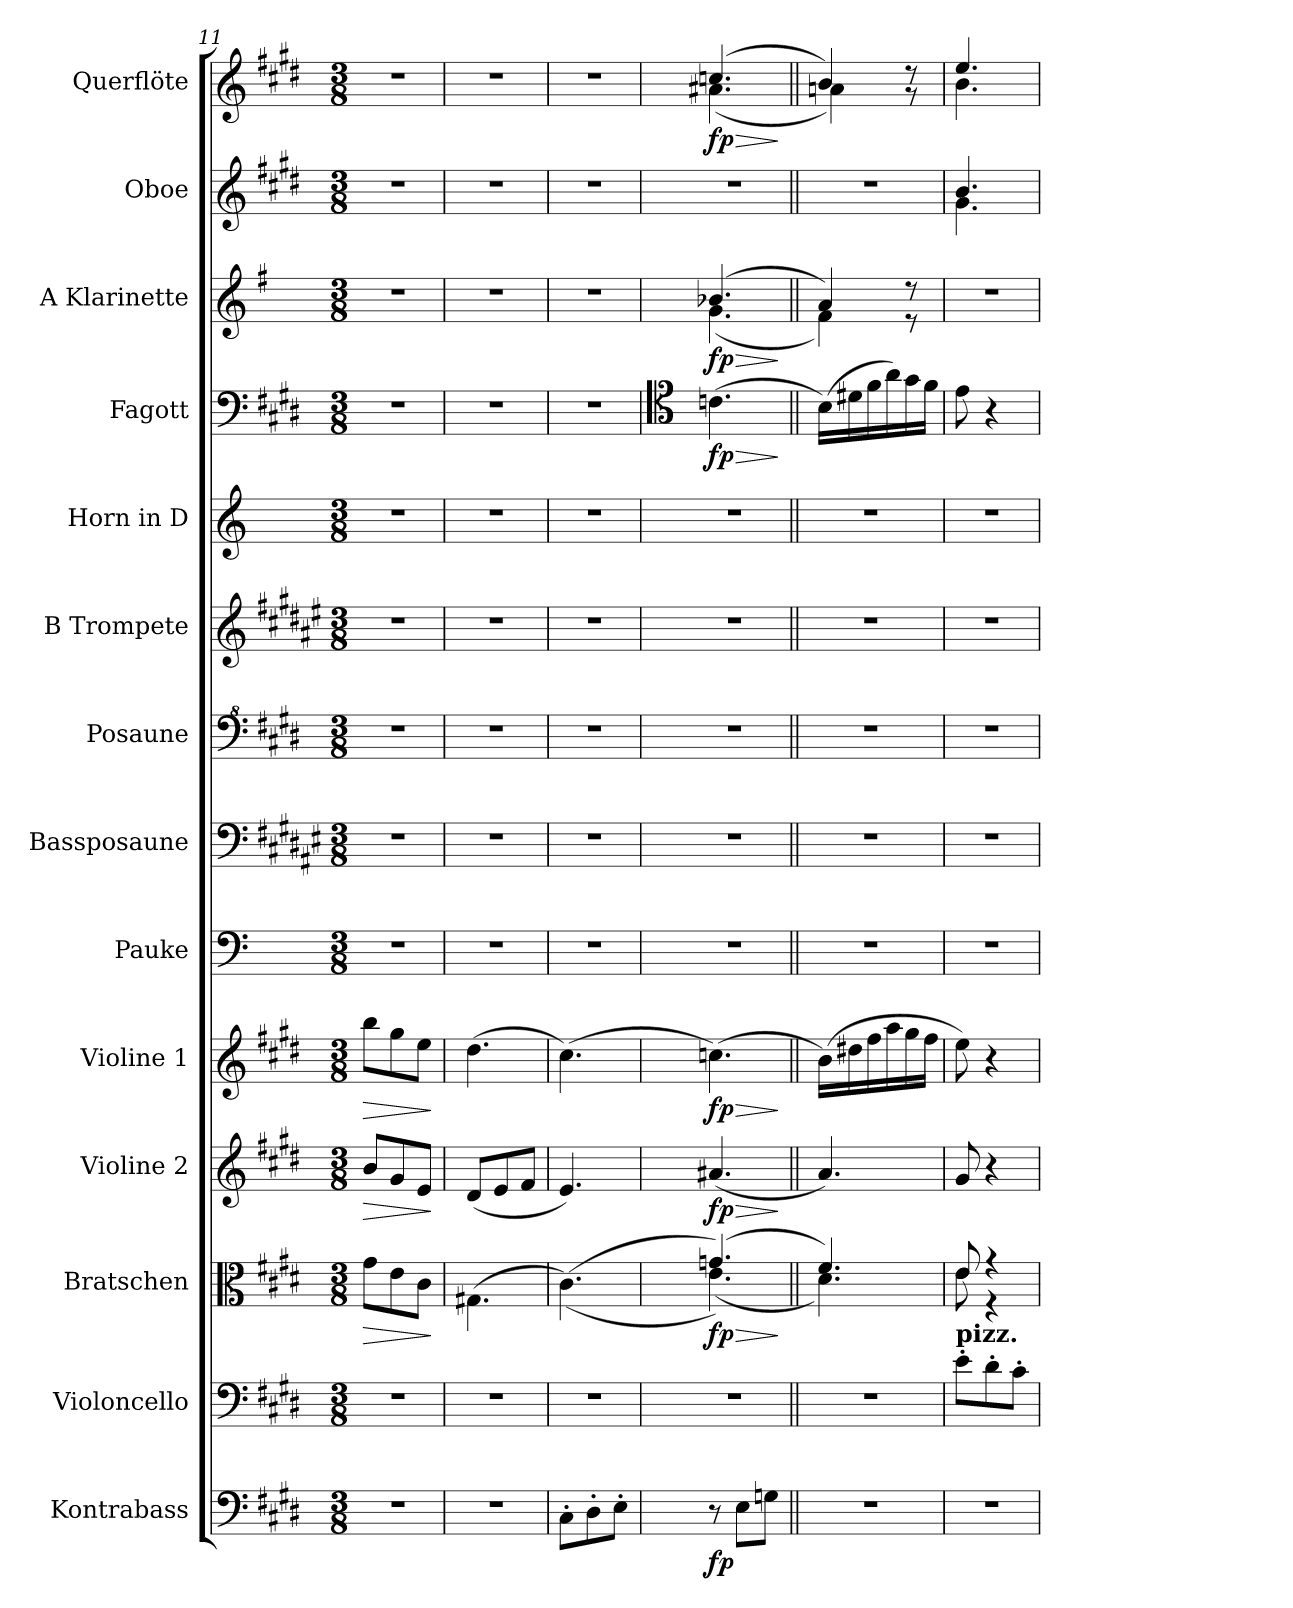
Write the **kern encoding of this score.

**kern	**dynam	**kern	**kern	**dynam	**kern	**dynam	**kern	**dynam	**kern	**kern	**kern	**kern	**kern	**kern	**dynam	**kern	**dynam	**kern	**kern	**dynam
*part14	*part14	*part13	*part12	*part12	*part11	*part11	*part10	*part10	*part9	*part8	*part7	*part6	*part5	*part4	*part4	*part3	*part3	*part2	*part1	*part1
*staff14	*staff14	*staff13	*staff12	*staff12	*staff11	*staff11	*staff10	*staff10	*staff9	*staff8	*staff7	*staff6	*staff5	*staff4	*staff4	*staff3	*staff3	*staff2	*staff1	*staff1
*I"Kontrabass	*	*I"Violoncello	*I"Bratschen	*	*I"Violine 2	*	*I"Violine 1	*	*I"Pauke	*I"Bassposaune	*I"Posaune	*I"B Trompete	*I"Horn in D	*I"Fagott	*	*I"A Klarinette	*	*I"Oboe	*I"Querflöte	*
*	*	*	*I'Bra	*	*	*	*I'Viol I.	*	*I'Pauke.	*I'BassP	*I'Posau	*I'B Trom	*	*I'Fag	*	*I'A Kla	*	*I'Oboe .	*I'QFl	*
*clefF4	*	*clefF4	*clefC3	*	*clefG2	*	*clefG2	*	*clefF4	*clefF4	*clefF^4	*clefG2	*clefG2	*clefF4	*	*clefG2	*	*clefG2	*clefG2	*
*ITrd7c12	*	*	*	*	*	*	*	*	*ITrd-2c-4	*ITrd1c2	*	*ITrd1c2	*ITrd-2c-4	*	*	*ITrd2c3	*	*	*	*
*k[f#c#g#d#]	*	*k[f#c#g#d#]	*k[f#c#g#d#]	*	*k[f#c#g#d#]	*	*k[f#c#g#d#]	*	*k[f#c#g#d#]	*k[f#c#g#d#]	*k[f#c#g#d#]	*k[f#c#g#d#]	*k[f#c#g#d#]	*k[f#c#g#d#]	*	*k[f#c#g#d#]	*	*k[f#c#g#d#]	*k[f#c#g#d#]	*
*M3/8	*	*M3/8	*M3/8	*	*M3/8	*	*M3/8	*	*M3/8	*M3/8	*M3/8	*M3/8	*M3/8	*M3/8	*	*M3/8	*	*M3/8	*M3/8	*
=11	=11	=11	=11	=11	=11	=11	=11	=11	=11	=11	=11	=11	=11	=11	=11	=11	=11	=11	=11	=11
!	!	!	!	!LO:HP:b	!	!LO:HP:b	!	!LO:HP:b	!	!	!	!	!	!	!	!	!	!	!	!
4.r	.	4.r	8g#\L	>	8b/L	>	8bb\L	>	4.r	4.r	4.r	4.r	4.r	4.r	.	4.r	.	4.r	4.r	.
.	.	.	8e\	.	8g#/	.	8gg#\	.	.	.	.	.	.	.	.	.	.	.	.	.
.	.	.	8c#\J	.	8e/J	.	8ee\J	.	.	.	.	.	.	.	.	.	.	.	.	.
.	.	.	.	]	.	]	.	]	.	.	.	.	.	.	.	.	.	.	.	.
=12	=12	=12	=12	=12	=12	=12	=12	=12	=12	=12	=12	=12	=12	=12	=12	=12	=12	=12	=12	=12
4.r	.	4.r	(>4.G#X\	.	(<8d#/L	.	(>4.dd#\	.	4.r	4.r	4.r	4.r	4.r	4.r	.	4.r	.	4.r	4.r	.
.	.	.	.	.	8e/	.	.	.	.	.	.	.	.	.	.	.	.	.	.	.
.	.	.	.	.	8f#/J	.	.	.	.	.	.	.	.	.	.	.	.	.	.	.
!!LO:PB:g=z
=13	=13	=13	=13	=13	=13	=13	=13	=13	=13	=13	=13	=13	=13	=13	=13	=13	=13	=13	=13	=13
8CC#'\L	.	4.r	(>(>4.c#\)	.	4.e/)	.	(>4.cc#\)	.	4.r	4.r	4.r	4.r	4.r	4.r	.	4.r	.	4.r	4.r	.
8DD#'\	.	.	.	.	.	.	.	.	.	.	.	.	.	.	.	.	.	.	.	.
8EE'\J	.	.	.	.	.	.	.	.	.	.	.	.	.	.	.	.	.	.	.	.
=14	=14	=14	=14	=14	=14	=14	=14	=14	=14	=14	=14	=14	=14	=14	=14	=14	=14	=14	=14	=14
*	*	*	*	*	*	*	*	*	*	*	*	*	*	*clefC4	*	*	*	*	*	*
!	!LO:DY:b	!	!	!LO:HP:b	!	!LO:HP:b	!	!LO:HP:b	!	!	!	!	!	!	!LO:HP:b	!	!LO:HP:b	!	!	!LO:HP:b
*	*	*	*^	*	*	*	*	*	*	*	*	*	*	*	*	*^	*	*	*^	*
!	!	!	!	!	!LO:DY:n=1:b	!	!LO:DY:n=1:b	!	!LO:DY:n=1:b	!	!	!	!	!	!	!LO:DY:n=1:b	!	!	!LO:DY:n=1:b	!	!	!	!LO:DY:n=1:b
8r	fp	4.r	(>4.gn/))	(<4.e\	> fp	(<4.a#X/	> fp	(>4.ccn\)	> fp	4.r	4.r	4.r	4.r	4.r	(>4.cn\	> fp	(>4.gn/	(<4.e\	> fp	4.r	(>4.ccn/	(<4.a#X\	> fp
8EE\L	.	.	.	.	.	.	.	.	.	.	.	.	.	.	.	.	.	.	.	.	.	.	.
8GGn\J	.	.	.	.	.	.	.	.	.	.	.	.	.	.	.	.	.	.	.	.	.	.	.
*	*	*	*v	*v	*	*	*	*	*	*	*	*	*	*	*	*	*v	*v	*	*	*v	*v	*
.	.	.	.	]	.	]	.	]	.	.	.	.	.	.	]	.	]	.	.	]
=15||	=15||	=15||	=15||	=15||	=15||	=15||	=15||	=15||	=15||	=15||	=15||	=15||	=15||	=15||	=15||	=15||	=15||	=15||	=15||	=15||
*	*	*	*^	*	*	*	*	*	*	*	*	*	*	*	*	*^	*	*	*^	*
4.r	.	4.r	4.f#/)	4.d#\)	.	4.a/)	.	(>16b\LL)	.	4.r	4.r	4.r	4.r	4.r	(>16B\LL)	.	4f#/)	4d#\)	.	4.r	4b/)	4an\)	.
.	.	.	.	.	.	.	.	16dd#X\	.	.	.	.	.	.	16d#X\	.	.	.	.	.	.	.	.
.	.	.	.	.	.	.	.	16ff#\	.	.	.	.	.	.	16f#\	.	.	.	.	.	.	.	.
.	.	.	.	.	.	.	.	16aa\	.	.	.	.	.	.	16a\)	.	.	.	.	.	.	.	.
.	.	.	.	.	.	.	.	16gg#\	.	.	.	.	.	.	16g#\	.	8r	8r	.	.	8r	8r	.
.	.	.	.	.	.	.	.	16ff#\JJ	.	.	.	.	.	.	16f#\JJ	.	.	.	.	.	.	.	.
*	*	*	*	*	*	*	*	*	*	*	*	*	*	*	*	*	*v	*v	*	*	*	*	*
=16	=16	=16	=16	=16	=16	=16	=16	=16	=16	=16	=16	=16	=16	=16	=16	=16	=16	=16	=16	=16	=16	=16
*	*	*	*	*	*	*	*	*	*	*	*	*	*	*	*	*	*	*	*^	*	*	*
!	!	!LO:TX:a:B:t=pizz.	!	!	!	!	!	!	!	!	!	!	!	!	!	!	!	!	!	!	!	!	!
4.r	.	8e'\L	8e/	8e\	.	8g#/	.	8ee\)	.	4.r	4.r	4.r	4.r	4.r	8e\	.	4.r	.	4.b/	4.g#\	4.ee/	4.b\	.
.	.	8d#'\	4r	4r	.	4r	.	4r	.	.	.	.	.	.	4r	.	.	.	.	.	.	.	.
.	.	8c#'\J	.	.	.	.	.	.	.	.	.	.	.	.	.	.	.	.	.	.	.	.	.
*	*	*	*	*	*	*	*	*	*	*	*	*	*	*	*	*	*	*	*v	*v	*	*	*
*	*	*	*v	*v	*	*	*	*	*	*	*	*	*	*	*	*	*	*	*	*v	*v	*
=	=	=	=	=	=	=	=	=	=	=	=	=	=	=	=	=	=	=	=	=
*-	*-	*-	*-	*-	*-	*-	*-	*-	*-	*-	*-	*-	*-	*-	*-	*-	*-	*-	*-	*-
